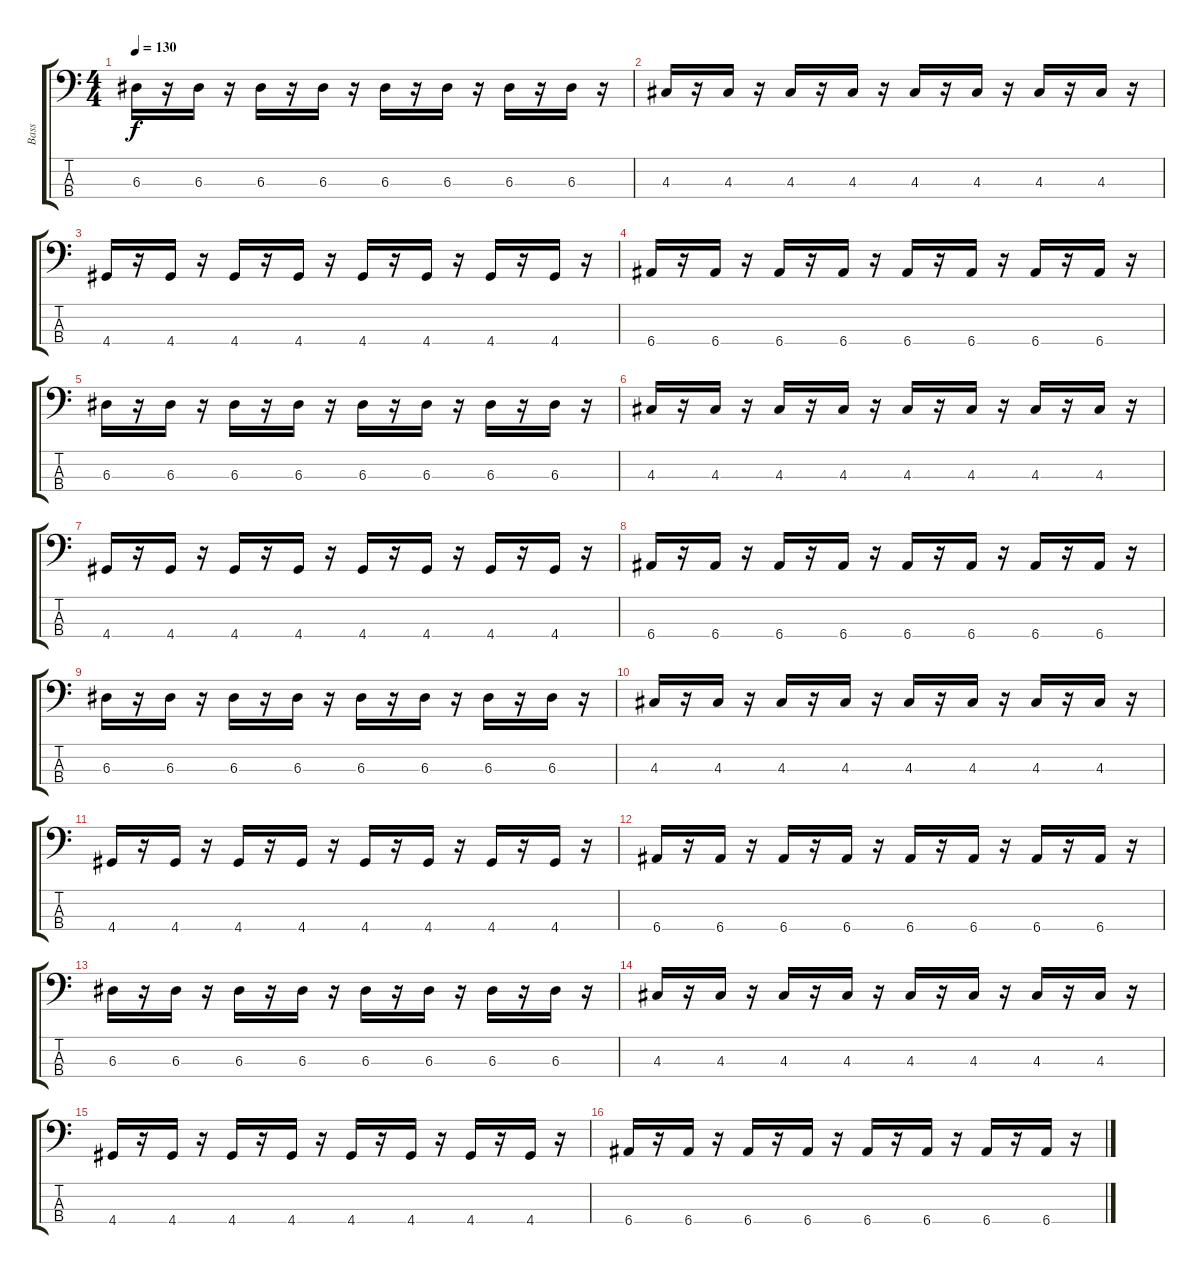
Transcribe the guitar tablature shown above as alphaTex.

\track ("Bass" "Bass") {instrument electricbassfinger}
\staff {score tabs}
\tuning (G2 D2 A1 E1) {hide}
\ts (4 4)
\tempo 130
\clef f4
\ks c
6.3.16{dy f} r.16 6.3.16 r.16 6.3.16 r.16 6.3.16 r.16 6.3.16 r.16 6.3.16 r.16 6.3.16 r.16 6.3.16 r.16 |
4.3.16 r.16 4.3.16 r.16 4.3.16 r.16 4.3.16 r.16 4.3.16 r.16 4.3.16 r.16 4.3.16 r.16 4.3.16 r.16 |
4.4.16 r.16 4.4.16 r.16 4.4.16 r.16 4.4.16 r.16 4.4.16 r.16 4.4.16 r.16 4.4.16 r.16 4.4.16 r.16 |
6.4.16 r.16 6.4.16 r.16 6.4.16 r.16 6.4.16 r.16 6.4.16 r.16 6.4.16 r.16 6.4.16 r.16 6.4.16 r.16 |
6.3.16 r.16 6.3.16 r.16 6.3.16 r.16 6.3.16 r.16 6.3.16 r.16 6.3.16 r.16 6.3.16 r.16 6.3.16 r.16 |
4.3.16 r.16 4.3.16 r.16 4.3.16 r.16 4.3.16 r.16 4.3.16 r.16 4.3.16 r.16 4.3.16 r.16 4.3.16 r.16 |
4.4.16 r.16 4.4.16 r.16 4.4.16 r.16 4.4.16 r.16 4.4.16 r.16 4.4.16 r.16 4.4.16 r.16 4.4.16 r.16 |
6.4.16 r.16 6.4.16 r.16 6.4.16 r.16 6.4.16 r.16 6.4.16 r.16 6.4.16 r.16 6.4.16 r.16 6.4.16 r.16 |
6.3.16 r.16 6.3.16 r.16 6.3.16 r.16 6.3.16 r.16 6.3.16 r.16 6.3.16 r.16 6.3.16 r.16 6.3.16 r.16 |
4.3.16 r.16 4.3.16 r.16 4.3.16 r.16 4.3.16 r.16 4.3.16 r.16 4.3.16 r.16 4.3.16 r.16 4.3.16 r.16 |
4.4.16 r.16 4.4.16 r.16 4.4.16 r.16 4.4.16 r.16 4.4.16 r.16 4.4.16 r.16 4.4.16 r.16 4.4.16 r.16 |
6.4.16 r.16 6.4.16 r.16 6.4.16 r.16 6.4.16 r.16 6.4.16 r.16 6.4.16 r.16 6.4.16 r.16 6.4.16 r.16 |
6.3.16{volume 16} r.16 6.3.16 r.16 6.3.16 r.16 6.3.16 r.16 6.3.16 r.16 6.3.16 r.16 6.3.16 r.16 6.3.16 r.16 |
4.3.16{volume 12} r.16 4.3.16 r.16 4.3.16 r.16 4.3.16 r.16 4.3.16 r.16 4.3.16 r.16 4.3.16 r.16 4.3.16 r.16 |
4.4.16{volume 8} r.16 4.4.16 r.16 4.4.16 r.16 4.4.16 r.16 4.4.16 r.16 4.4.16 r.16 4.4.16 r.16 4.4.16 r.16 |
6.4.16 r.16{volume 4} 6.4.16 r.16 6.4.16 r.16 6.4.16 r.16 6.4.16{volume 2} r.16 6.4.16 r.16 6.4.16 r.16 6.4.16 r.16
